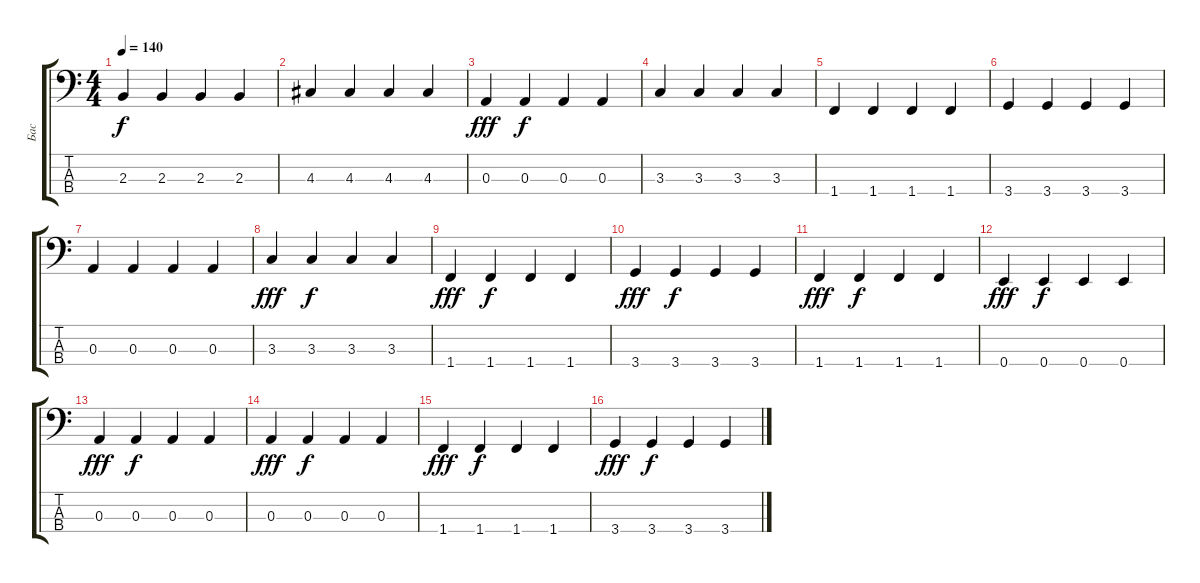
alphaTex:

\track ("Бас" "Бас") {instrument electricbassfinger}
\staff {score tabs}
\tuning (G2 D2 A1 E1) {hide}
\ts (4 4)
\tempo 140
\clef f4
\ks c
2.3.4{dy f} 2.3.4 2.3.4 2.3.4 |
4.3.4 4.3.4 4.3.4 4.3.4 |
0.3.4{dy fff} 0.3.4{dy f} 0.3.4 0.3.4 |
3.3.4 3.3.4 3.3.4 3.3.4 |
1.4.4 1.4.4 1.4.4 1.4.4 |
3.4.4 3.4.4 3.4.4 3.4.4 |
0.3.4 0.3.4 0.3.4 0.3.4 |
3.3.4{dy fff} 3.3.4{dy f} 3.3.4 3.3.4 |
1.4.4{dy fff} 1.4.4{dy f} 1.4.4 1.4.4 |
3.4.4{dy fff} 3.4.4{dy f} 3.4.4 3.4.4 |
1.4.4{dy fff} 1.4.4{dy f} 1.4.4 1.4.4 |
0.4.4{dy fff} 0.4.4{dy f} 0.4.4 0.4.4 |
0.3.4{dy fff} 0.3.4{dy f} 0.3.4 0.3.4 |
0.3.4{dy fff} 0.3.4{dy f} 0.3.4 0.3.4 |
1.4.4{dy fff} 1.4.4{dy f} 1.4.4 1.4.4 |
3.4.4{dy fff} 3.4.4{dy f} 3.4.4 3.4.4
